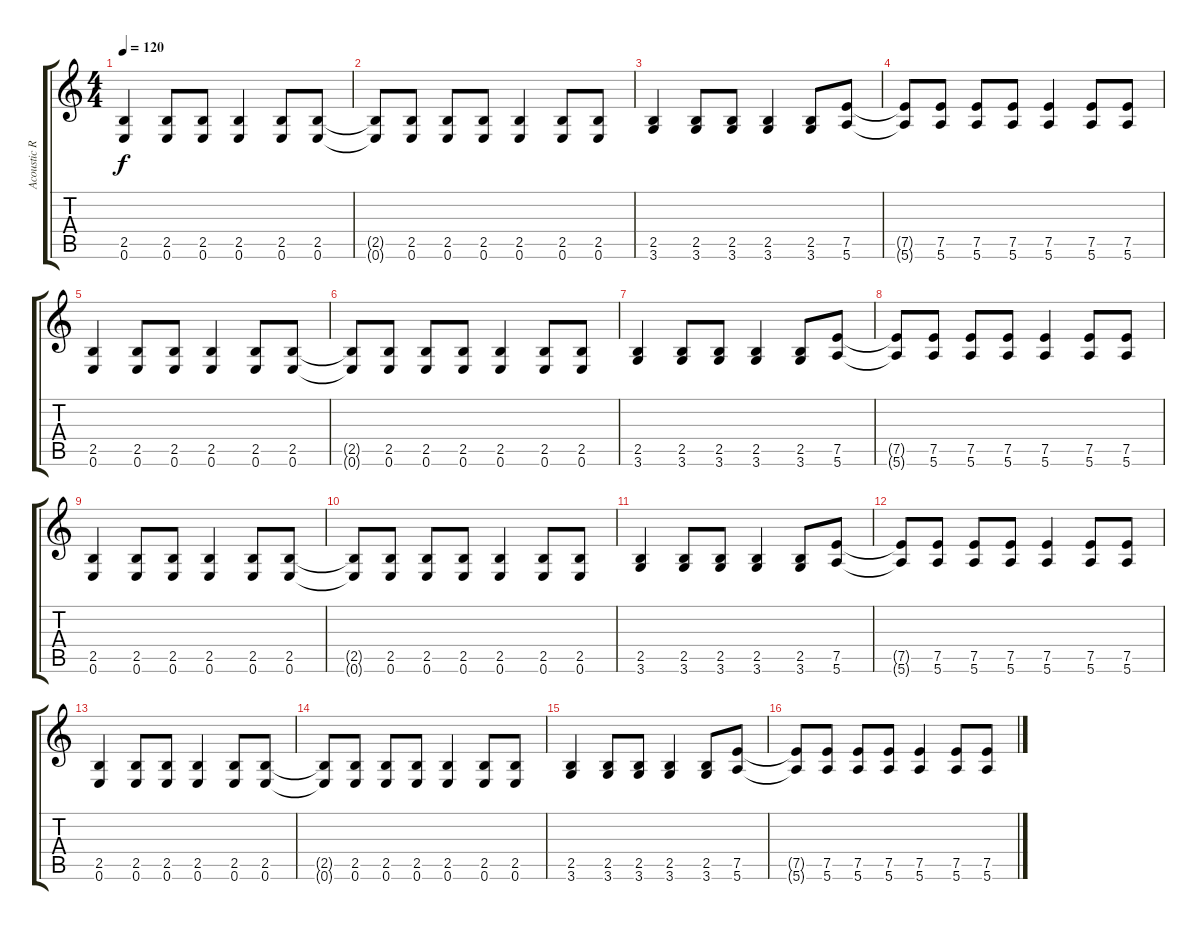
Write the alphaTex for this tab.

\track ("Acoustic Right" "Acoustic R") {instrument acousticguitarsteel}
\staff {score tabs}
\tuning (E4 B3 G3 D3 A2 E2) {hide}
\ts (4 4)
\tempo 120
\clef g2
\ks c
(2.5 0.6).4{dy f} (2.5 0.6).8 (2.5 0.6).8 (2.5 0.6).4 (2.5 0.6).8 (2.5 0.6).8 |
(2.5{t} 0.6{t}).8 (2.5 0.6).8 (2.5 0.6).8 (2.5 0.6).8 (2.5 0.6).4 (2.5 0.6).8 (2.5 0.6).8 |
(2.5 3.6).4 (2.5 3.6).8 (2.5 3.6).8 (2.5 3.6).4 (2.5 3.6).8 (7.5 5.6).8 |
(7.5{t} 5.6{t}).8 (7.5 5.6).8 (7.5 5.6).8 (7.5 5.6).8 (7.5 5.6).4 (7.5 5.6).8 (7.5 5.6).8 |
(2.5 0.6).4 (2.5 0.6).8 (2.5 0.6).8 (2.5 0.6).4 (2.5 0.6).8 (2.5 0.6).8 |
(2.5{t} 0.6{t}).8 (2.5 0.6).8 (2.5 0.6).8 (2.5 0.6).8 (2.5 0.6).4 (2.5 0.6).8 (2.5 0.6).8 |
(2.5 3.6).4 (2.5 3.6).8 (2.5 3.6).8 (2.5 3.6).4 (2.5 3.6).8 (7.5 5.6).8 |
(7.5{t} 5.6{t}).8 (7.5 5.6).8 (7.5 5.6).8 (7.5 5.6).8 (7.5 5.6).4 (7.5 5.6).8 (7.5 5.6).8 |
(2.5 0.6).4 (2.5 0.6).8 (2.5 0.6).8 (2.5 0.6).4 (2.5 0.6).8 (2.5 0.6).8 |
(2.5{t} 0.6{t}).8 (2.5 0.6).8 (2.5 0.6).8 (2.5 0.6).8 (2.5 0.6).4 (2.5 0.6).8 (2.5 0.6).8 |
(2.5 3.6).4 (2.5 3.6).8 (2.5 3.6).8 (2.5 3.6).4 (2.5 3.6).8 (7.5 5.6).8 |
(7.5{t} 5.6{t}).8 (7.5 5.6).8 (7.5 5.6).8 (7.5 5.6).8 (7.5 5.6).4 (7.5 5.6).8 (7.5 5.6).8 |
(2.5 0.6).4 (2.5 0.6).8 (2.5 0.6).8 (2.5 0.6).4 (2.5 0.6).8 (2.5 0.6).8 |
(2.5{t} 0.6{t}).8 (2.5 0.6).8 (2.5 0.6).8 (2.5 0.6).8 (2.5 0.6).4 (2.5 0.6).8 (2.5 0.6).8 |
(2.5 3.6).4 (2.5 3.6).8 (2.5 3.6).8 (2.5 3.6).4 (2.5 3.6).8 (7.5 5.6).8 |
(7.5{t} 5.6{t}).8 (7.5 5.6).8 (7.5 5.6).8 (7.5 5.6).8 (7.5 5.6).4 (7.5 5.6).8 (7.5 5.6).8
